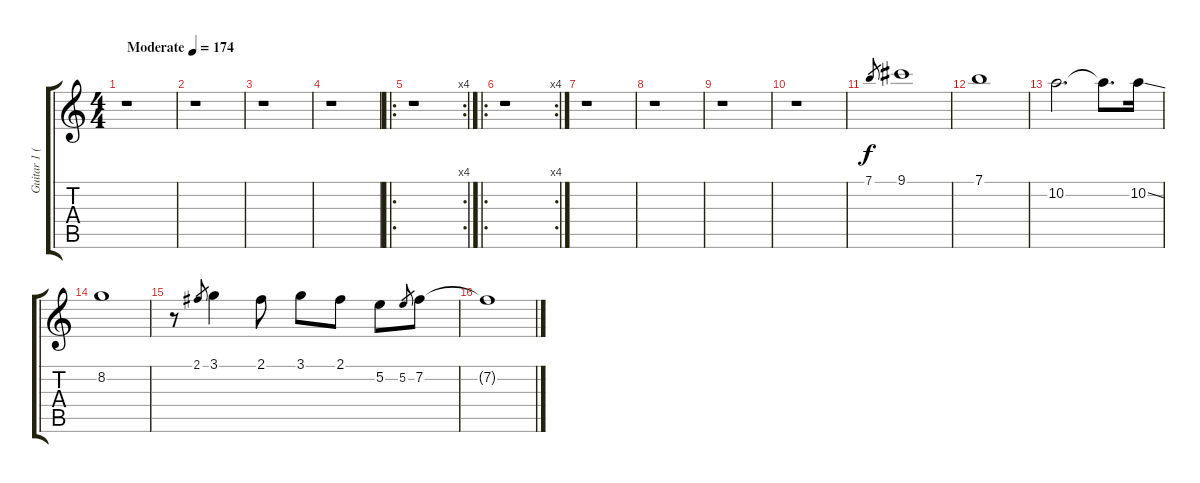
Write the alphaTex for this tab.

\track ("Guitar 1 (Light Dist.)" "Guitar 1 (") {instrument distortionguitar}
\staff {score tabs}
\tuning (E4 B3 G3 D3 A2 E2) {hide}
\ts (4 4)
\tempo (174 "Moderate")
\clef g2
\ks c
r.1{dy f instrument distortionguitar} |
r.1 |
r.1 |
r.1 |
\ro
\rc 4
r.1 |
\ro
\rc 4
r.1 |
r.1 |
r.1 |
r.1 |
r.1 |
7.1.8{gr} 9.1.1 |
7.1.1 |
10.2.2{d} 10.2{t}.8{d} 10.2{ss}.16 |
8.2.1 |
r.8 2.1.8{gr} 3.1.4 2.1.8 3.1.8 2.1.8 5.2.8 5.2.8{gr} 7.2.8 |
7.2{t}.1
